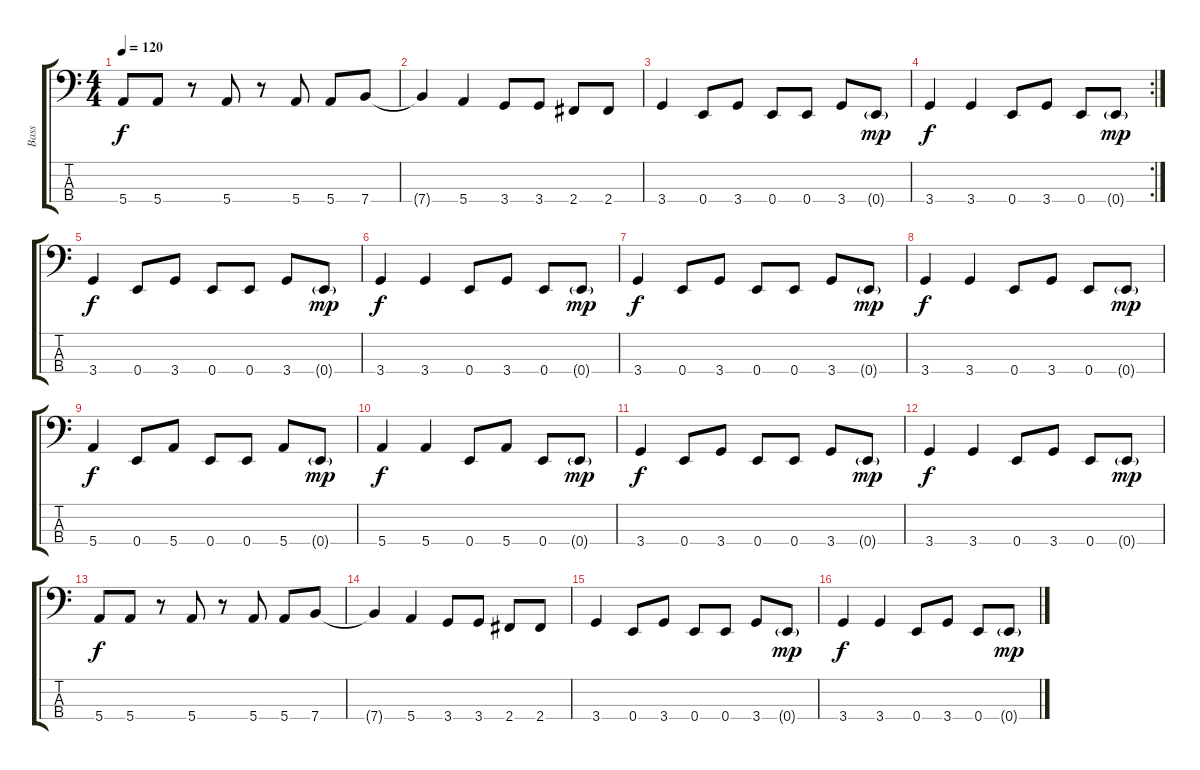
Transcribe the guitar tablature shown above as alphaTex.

\track ("Bass" "Bass") {instrument electricbasspick}
\staff {score tabs}
\tuning (G2 D2 A1 E1) {hide}
\ts (4 4)
\tempo 120
\clef f4
\ks c
5.4.8{dy f} 5.4.8 r.8 5.4.8 r.8 5.4.8 5.4.8 7.4.8 |
7.4{t}.4 5.4.4 3.4.8 3.4.8 2.4.8 2.4.8 |
3.4.4 0.4.8 3.4.8 0.4.8 0.4.8 3.4.8 0.4{g}.8{dy mp} |
\rc 2
3.4.4{dy f} 3.4.4 0.4.8 3.4.8 0.4.8 0.4{g}.8{dy mp} |
3.4.4{dy f} 0.4.8 3.4.8 0.4.8 0.4.8 3.4.8 0.4{g}.8{dy mp} |
3.4.4{dy f} 3.4.4 0.4.8 3.4.8 0.4.8 0.4{g}.8{dy mp} |
3.4.4{dy f} 0.4.8 3.4.8 0.4.8 0.4.8 3.4.8 0.4{g}.8{dy mp} |
3.4.4{dy f} 3.4.4 0.4.8 3.4.8 0.4.8 0.4{g}.8{dy mp} |
5.4.4{dy f} 0.4.8 5.4.8 0.4.8 0.4.8 5.4.8 0.4{g}.8{dy mp} |
5.4.4{dy f} 5.4.4 0.4.8 5.4.8 0.4.8 0.4{g}.8{dy mp} |
3.4.4{dy f} 0.4.8 3.4.8 0.4.8 0.4.8 3.4.8 0.4{g}.8{dy mp} |
3.4.4{dy f} 3.4.4 0.4.8 3.4.8 0.4.8 0.4{g}.8{dy mp} |
5.4.8{dy f} 5.4.8 r.8 5.4.8 r.8 5.4.8 5.4.8 7.4.8 |
7.4{t}.4 5.4.4 3.4.8 3.4.8 2.4.8 2.4.8 |
3.4.4 0.4.8 3.4.8 0.4.8 0.4.8 3.4.8 0.4{g}.8{dy mp} |
3.4.4{dy f} 3.4.4 0.4.8 3.4.8 0.4.8 0.4{g}.8{dy mp}
